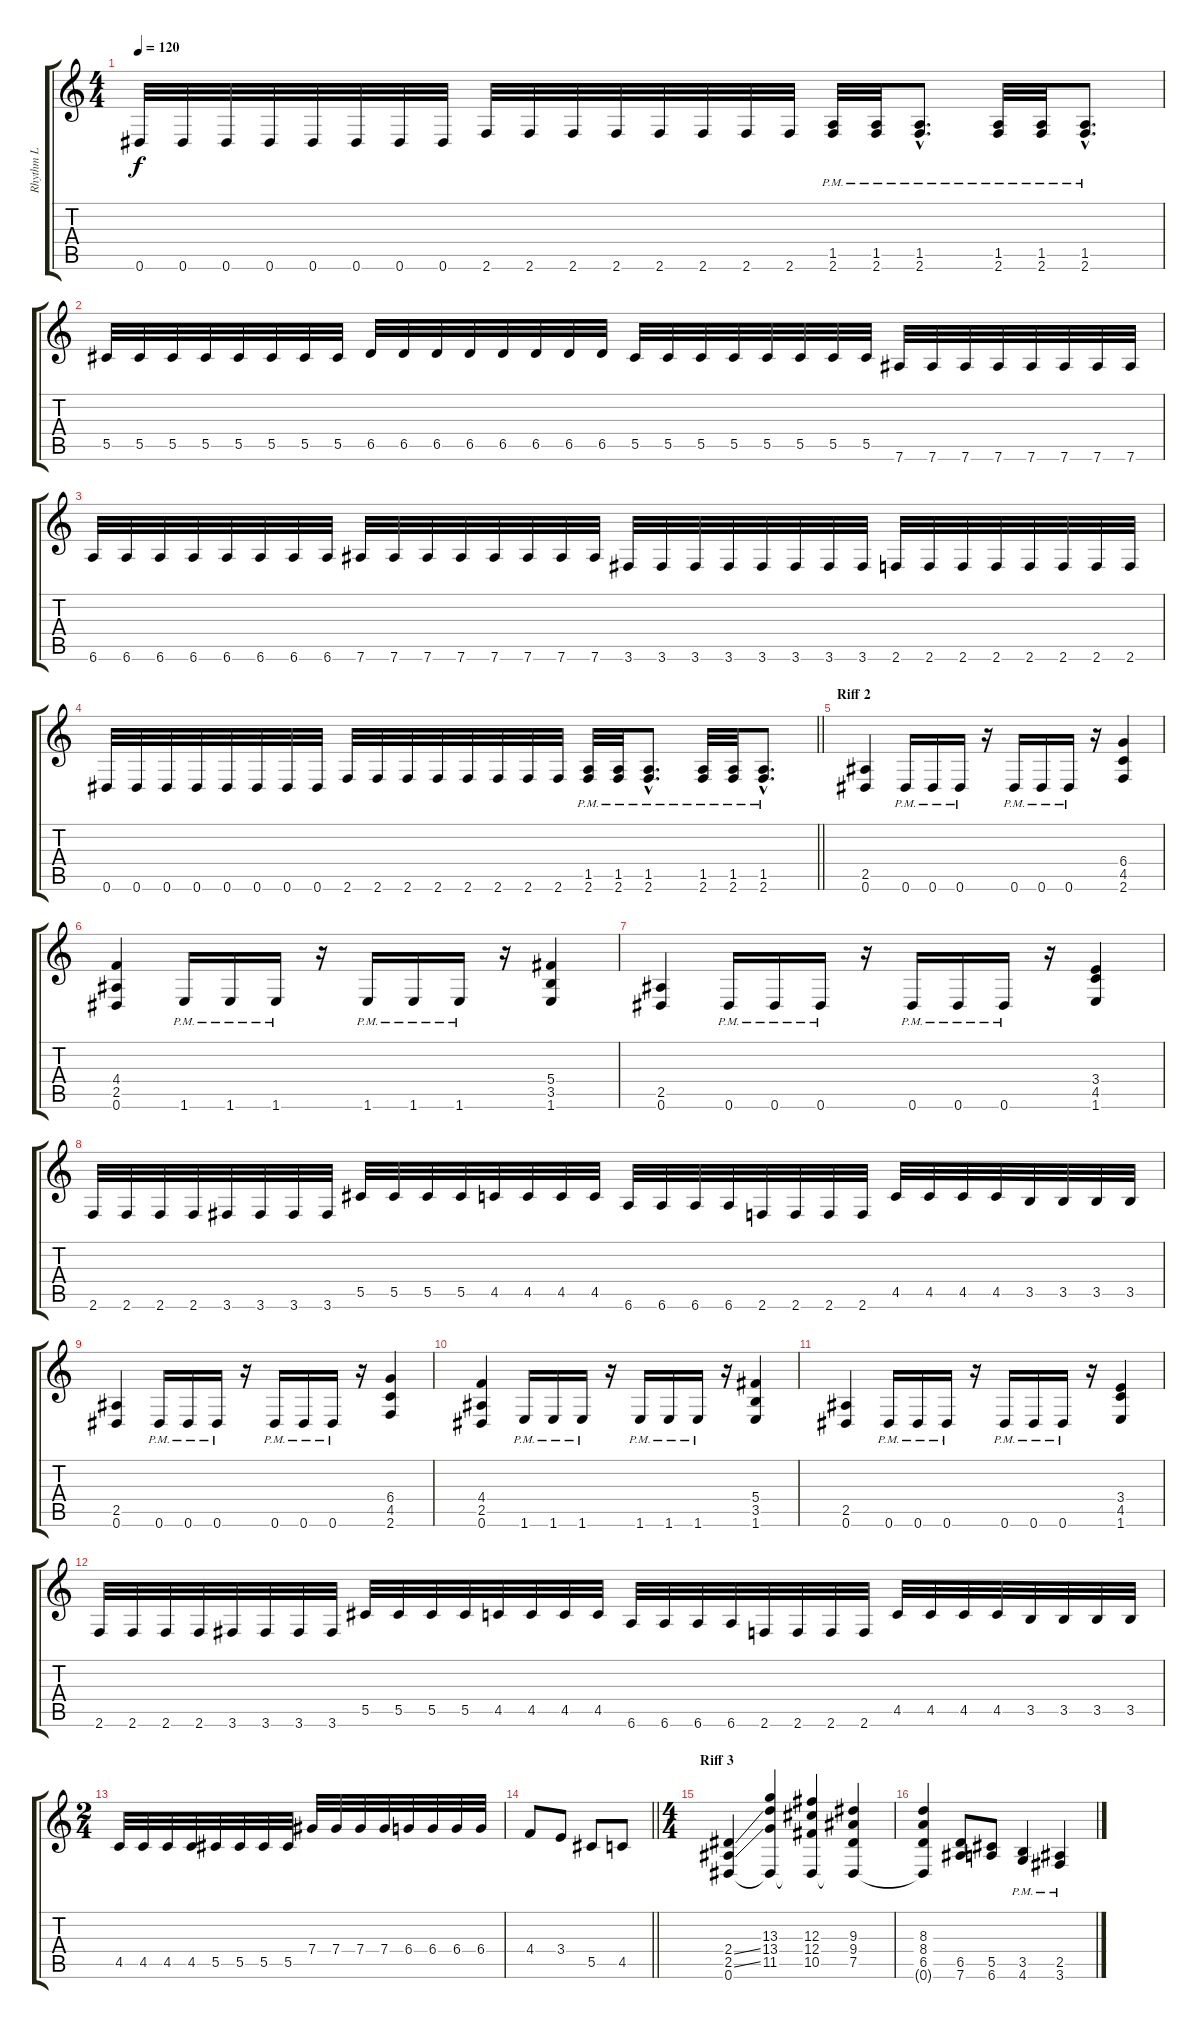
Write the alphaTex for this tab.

\track ("Rhythm L" "Rhythm L") {instrument distortionguitar}
\staff {score tabs}
\tuning (Eb4 Bb3 Gb3 Db3 Ab2 Eb2) {hide}
\ts (4 4)
\tempo 120
\clef g2
\ks c
0.6.32{dy f} 0.6.32 0.6.32 0.6.32 0.6.32 0.6.32 0.6.32 0.6.32 2.6.32 2.6.32 2.6.32 2.6.32 2.6.32 2.6.32 2.6.32 2.6.32 (1.5{pm} 2.6{pm}).32 (1.5{pm} 2.6{pm}).32 (1.5{hac pm} 2.6{hac pm}).8{d} (1.5{pm} 2.6{pm}).32 (1.5{pm} 2.6{pm}).32 (1.5{hac pm} 2.6{hac pm}).8{d} |
5.5.32 5.5.32 5.5.32 5.5.32 5.5.32 5.5.32 5.5.32 5.5.32 6.5.32 6.5.32 6.5.32 6.5.32 6.5.32 6.5.32 6.5.32 6.5.32 5.5.32 5.5.32 5.5.32 5.5.32 5.5.32 5.5.32 5.5.32 5.5.32 7.6.32 7.6.32 7.6.32 7.6.32 7.6.32 7.6.32 7.6.32 7.6.32 |
6.6.32 6.6.32 6.6.32 6.6.32 6.6.32 6.6.32 6.6.32 6.6.32 7.6.32 7.6.32 7.6.32 7.6.32 7.6.32 7.6.32 7.6.32 7.6.32 3.6.32 3.6.32 3.6.32 3.6.32 3.6.32 3.6.32 3.6.32 3.6.32 2.6.32 2.6.32 2.6.32 2.6.32 2.6.32 2.6.32 2.6.32 2.6.32 |
\barLineRight lightlight
0.6.32 0.6.32 0.6.32 0.6.32 0.6.32 0.6.32 0.6.32 0.6.32 2.6.32 2.6.32 2.6.32 2.6.32 2.6.32 2.6.32 2.6.32 2.6.32 (1.5{pm} 2.6{pm}).32 (1.5{pm} 2.6{pm}).32 (1.5{hac pm} 2.6{hac pm}).8{d} (1.5{pm} 2.6{pm}).32 (1.5{pm} 2.6{pm}).32 (1.5{hac pm} 2.6{hac pm}).8{d} |
\section ("" "Riff 2")
(2.5 0.6).4 0.6{pm}.16 0.6{pm}.16 0.6{pm}.16 r.16 0.6{pm}.16 0.6{pm}.16 0.6{pm}.16 r.16 (6.4 4.5 2.6).4 |
(4.4 2.5 0.6).4 1.6{pm}.16 1.6{pm}.16 1.6{pm}.16 r.16 1.6{pm}.16 1.6{pm}.16 1.6{pm}.16 r.16 (5.4 3.5 1.6).4 |
(2.5 0.6).4 0.6{pm}.16 0.6{pm}.16 0.6{pm}.16 r.16 0.6{pm}.16 0.6{pm}.16 0.6{pm}.16 r.16 (3.4 4.5 1.6).4 |
2.6.32 2.6.32 2.6.32 2.6.32 3.6.32 3.6.32 3.6.32 3.6.32 5.5.32 5.5.32 5.5.32 5.5.32 4.5.32 4.5.32 4.5.32 4.5.32 6.6.32 6.6.32 6.6.32 6.6.32 2.6.32 2.6.32 2.6.32 2.6.32 4.5.32 4.5.32 4.5.32 4.5.32 3.5.32 3.5.32 3.5.32 3.5.32 |
(2.5 0.6).4 0.6{pm}.16 0.6{pm}.16 0.6{pm}.16 r.16 0.6{pm}.16 0.6{pm}.16 0.6{pm}.16 r.16 (6.4 4.5 2.6).4 |
(4.4 2.5 0.6).4 1.6{pm}.16 1.6{pm}.16 1.6{pm}.16 r.16 1.6{pm}.16 1.6{pm}.16 1.6{pm}.16 r.16 (5.4 3.5 1.6).4 |
(2.5 0.6).4 0.6{pm}.16 0.6{pm}.16 0.6{pm}.16 r.16 0.6{pm}.16 0.6{pm}.16 0.6{pm}.16 r.16 (3.4 4.5 1.6).4 |
2.6.32 2.6.32 2.6.32 2.6.32 3.6.32 3.6.32 3.6.32 3.6.32 5.5.32 5.5.32 5.5.32 5.5.32 4.5.32 4.5.32 4.5.32 4.5.32 6.6.32 6.6.32 6.6.32 6.6.32 2.6.32 2.6.32 2.6.32 2.6.32 4.5.32 4.5.32 4.5.32 4.5.32 3.5.32 3.5.32 3.5.32 3.5.32 |
\ts (2 4)
4.5.32 4.5.32 4.5.32 4.5.32 5.5.32 5.5.32 5.5.32 5.5.32 7.4.32 7.4.32 7.4.32 7.4.32 6.4.32 6.4.32 6.4.32 6.4.32 |
\barLineRight lightlight
4.4.8 3.4.8 5.5.8 4.5.8 |
\ts (4 4)
\section ("" "Riff 3")
(2.4{ss} 2.5{ss} 0.6).4 (13.3 13.4 11.5 0.6{t}).4 (12.3 12.4 10.5 0.6{t}).4 (9.3 9.4 7.5 0.6{t}).4 |
(8.3 8.4 6.5 0.6{t}).4 (6.5 7.6).8 (5.5 6.6).8 (3.5{pm} 4.6{pm}).4 (2.5{pm} 3.6{pm}).4
